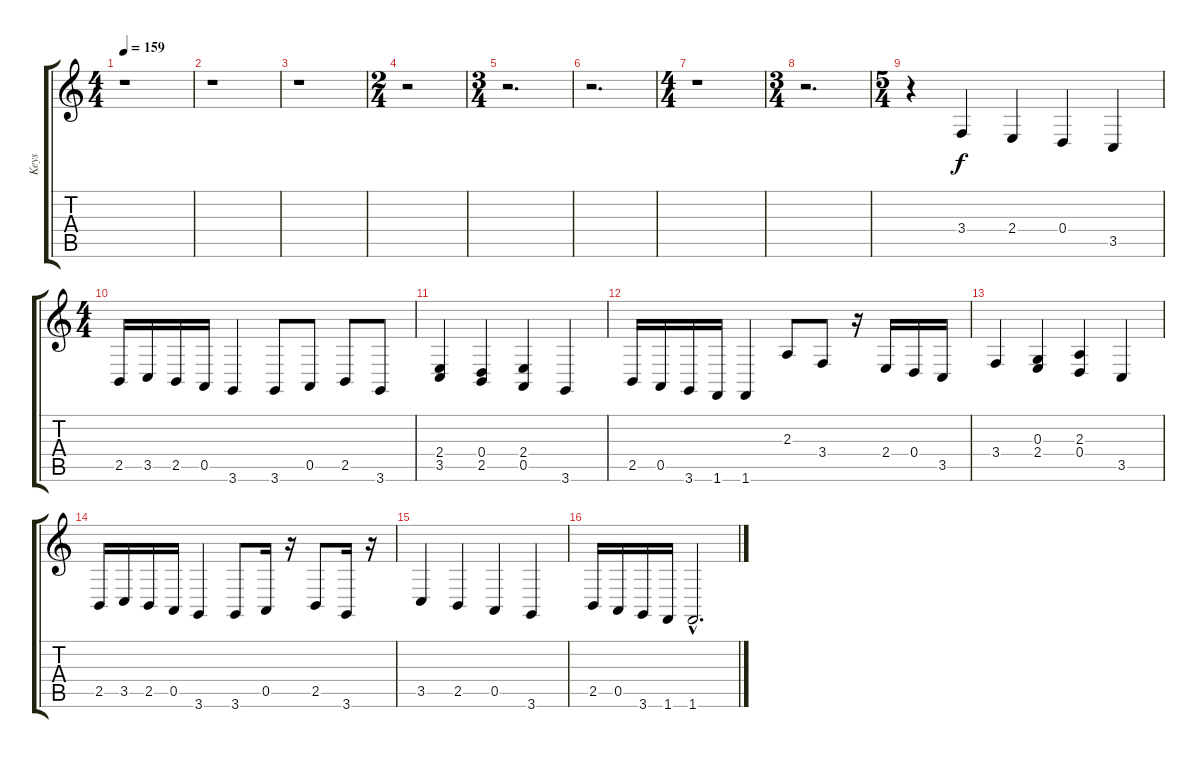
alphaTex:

\track ("Keys" "Keys") {instrument stringensemble2}
\staff {score tabs}
\tuning (E4 B3 G3 D3 A2 E2) {hide}
\ts (4 4)
\tempo 159
\clef g2
\ks c
r.1{dy f} |
r.1 |
r.1 |
\ts (2 4)
r.2 |
\ts (3 4)
r.2{d} |
r.2{d} |
\ts (4 4)
r.1 |
\ts (3 4)
r.2{d} |
\ts (5 4)
r.4 3.4.4{volume 14 balance 8} 2.4.4 0.4.4 3.5.4 |
\ts (4 4)
2.5.16 3.5.16 2.5.16 0.5.16 3.6.4 3.6.8 0.5.8 2.5.8 3.6.8 |
(2.4 3.5).4 (0.4 2.5).4 (2.4 0.5).4 3.6.4 |
2.5.16 0.5.16 3.6.16 1.6.16 1.6.4 2.3.8 3.4.8 r.16 2.4.16 0.4.16 3.5.16 |
3.4.4 (0.3 2.4).4 (2.3 0.4).4 3.5.4 |
2.5.16 3.5.16 2.5.16 0.5.16 3.6.4 3.6.8 0.5.16 r.16 2.5.8 3.6.16 r.16 |
3.5.4 2.5.4 0.5.4 3.6.4 |
2.5.16 0.5.16 3.6.16 1.6.16 1.6{hac}.2{d}
